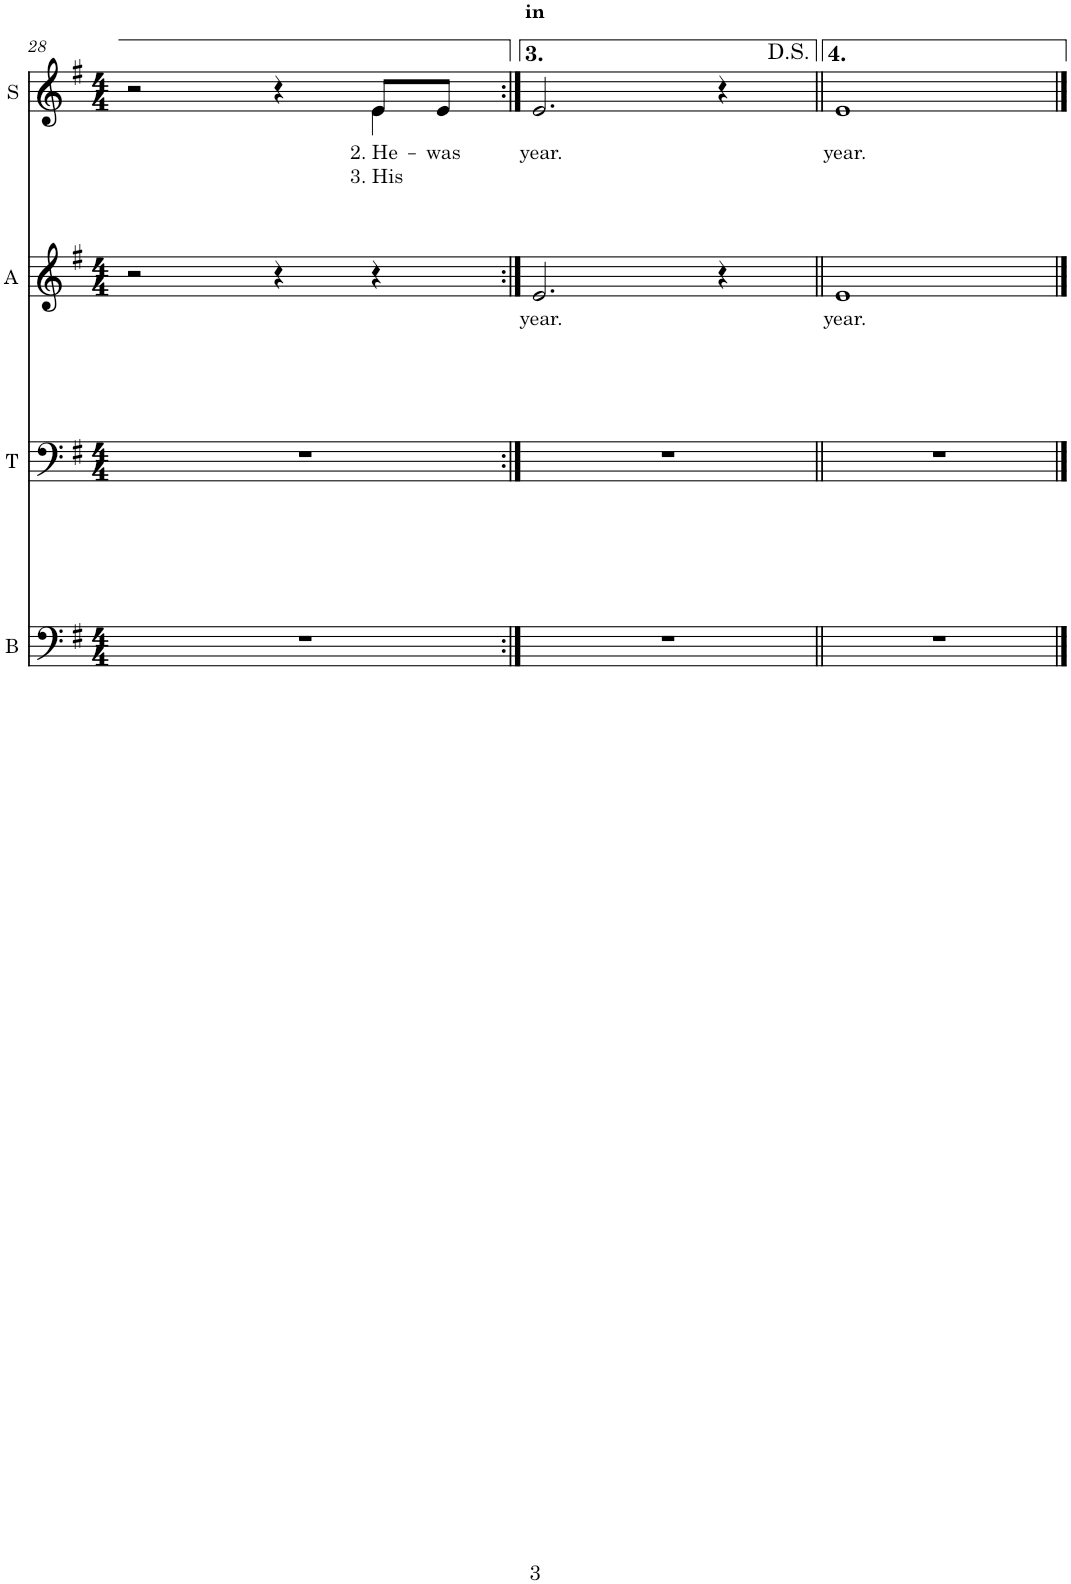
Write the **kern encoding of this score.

**kern	**kern	**kern	**text	**kern	**text	**text
*part4	*part3	*part2	*part2	*part1	*part1	*part1
*staff4	*staff3	*staff2	*staff2	*staff1	*staff1	*staff1
*I"Bass	*I"Tenor	*I"Alto	*	*I"Soprano	*	*
*I'B	*I'T	*I'A	*	*I'S	*	*
!!LO:PB:g=z
*clefF4	*clefF4	*clefG2	*	*clefG2	*	*
*k[f#]	*k[f#]	*k[f#]	*	*k[f#]	*	*
*M4/4	*M4/4	*M4/4	*	*M4/4	*	*
=28	=28	=28	=28	=28	=28	=28
*	*	*	*	*^	*	*
1r	1r	2r	.	2r	2.ryy	.	.
.	.	4r	.	4r	.	.	.
!	!	!	!	!	!	!LO:LY:b	!LO:LY:b
.	.	4r	.	8e/L	4e\	2. He-	3. His
!	!	!	!	!	!	!LO:LY:b	!
.	.	.	.	8e/J	.	-was	.
*	*	*	*	*v	*v	*	*
=29:|!	=29:|!	=29:|!	=29:|!	=29:|!	=29:|!	=29:|!
!	!	!	!LO:LY:b	!	!LO:LY:b	!
1r	1r	2.e/	year.	2.e/	year.	.
.	.	4r	.	4r	.	.
=30||	=30||	=30||	=30||	=30||	=30||	=30||
!	!	!	!LO:LY:b	!	!LO:LY:b	!
1r	1r	1e	year.	1e	year.	.
==	==	==	==	==	==	==
*-	*-	*-	*-	*-	*-	*-
